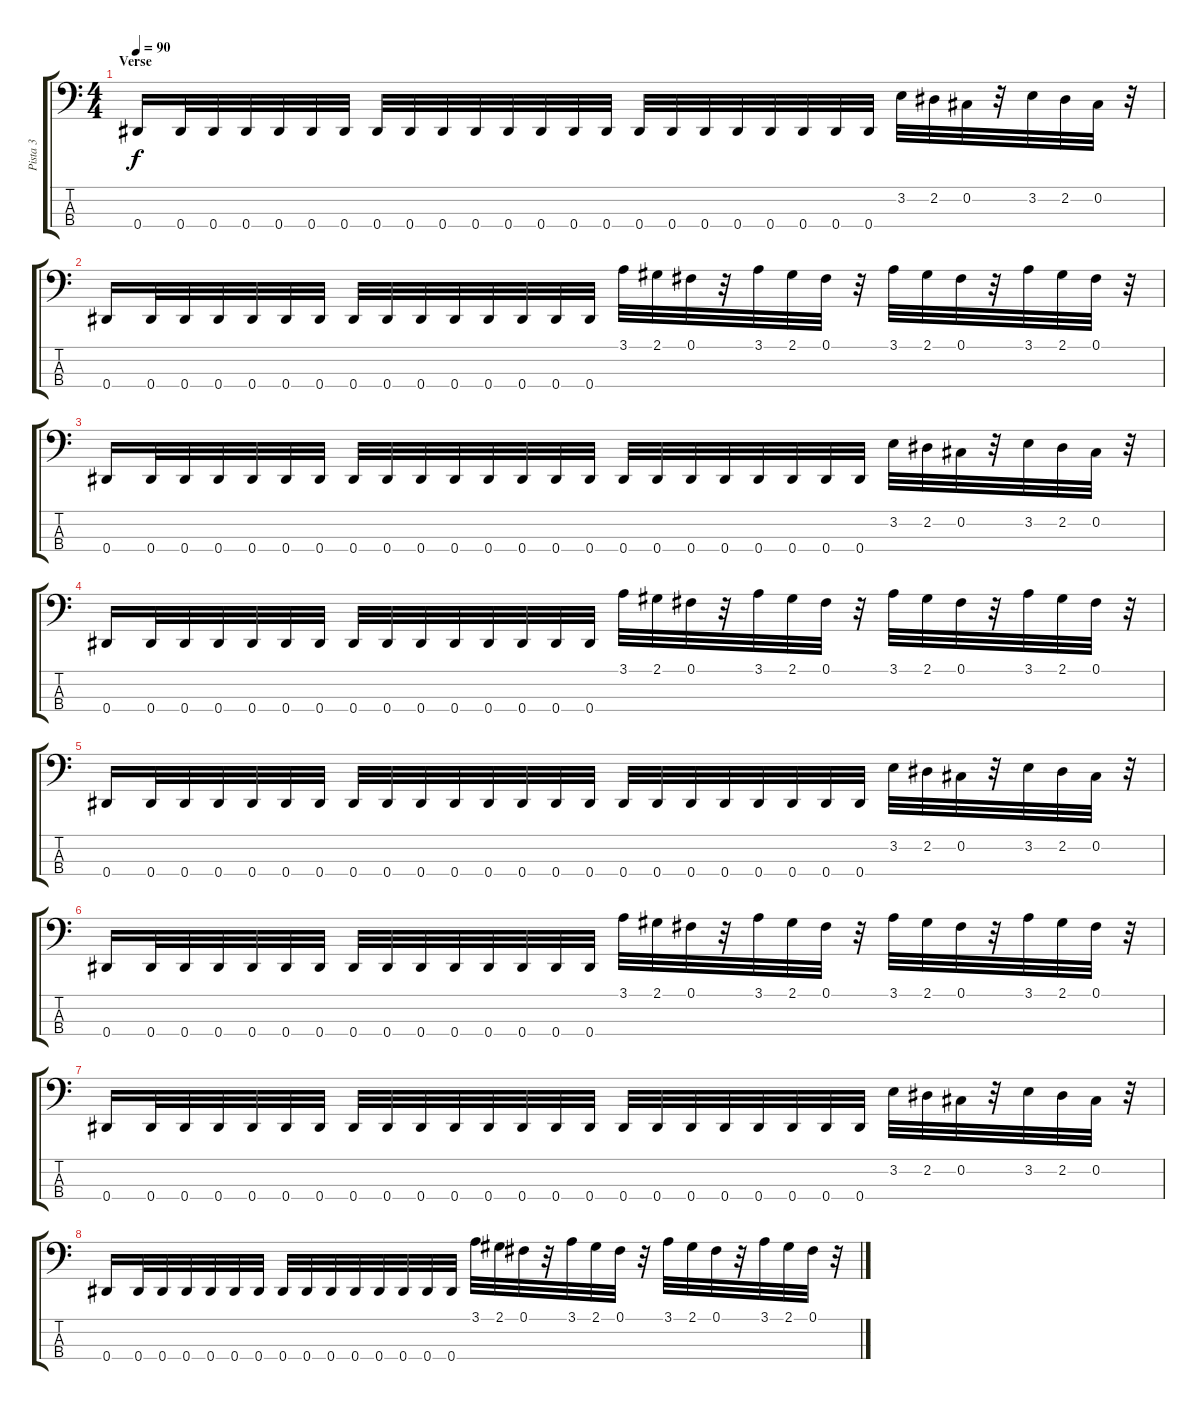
\track ("Pista 3" "Pista 3") {instrument electricbassfinger}
\staff {score tabs}
\tuning (Gb2 Db2 Ab1 Eb1) {hide}
\ts (4 4)
\section ("" "Verse")
\tempo 90
\clef f4
\ks c
0.4.16{dy f} 0.4.32 0.4.32 0.4.32 0.4.32 0.4.32 0.4.32 0.4.32 0.4.32 0.4.32 0.4.32 0.4.32 0.4.32 0.4.32 0.4.32 0.4.32 0.4.32 0.4.32 0.4.32 0.4.32 0.4.32 0.4.32 0.4.32 3.2.32 2.2.32 0.2.32 r.32 3.2.32 2.2.32 0.2.32 r.32 |
0.4.16 0.4.32 0.4.32 0.4.32 0.4.32 0.4.32 0.4.32 0.4.32 0.4.32 0.4.32 0.4.32 0.4.32 0.4.32 0.4.32 0.4.32 3.1.32 2.1.32 0.1.32 r.32 3.1.32 2.1.32 0.1.32 r.32 3.1.32 2.1.32 0.1.32 r.32 3.1.32 2.1.32 0.1.32 r.32 |
0.4.16 0.4.32 0.4.32 0.4.32 0.4.32 0.4.32 0.4.32 0.4.32 0.4.32 0.4.32 0.4.32 0.4.32 0.4.32 0.4.32 0.4.32 0.4.32 0.4.32 0.4.32 0.4.32 0.4.32 0.4.32 0.4.32 0.4.32 3.2.32 2.2.32 0.2.32 r.32 3.2.32 2.2.32 0.2.32 r.32 |
0.4.16 0.4.32 0.4.32 0.4.32 0.4.32 0.4.32 0.4.32 0.4.32 0.4.32 0.4.32 0.4.32 0.4.32 0.4.32 0.4.32 0.4.32 3.1.32 2.1.32 0.1.32 r.32 3.1.32 2.1.32 0.1.32 r.32 3.1.32 2.1.32 0.1.32 r.32 3.1.32 2.1.32 0.1.32 r.32 |
0.4.16 0.4.32 0.4.32 0.4.32 0.4.32 0.4.32 0.4.32 0.4.32 0.4.32 0.4.32 0.4.32 0.4.32 0.4.32 0.4.32 0.4.32 0.4.32 0.4.32 0.4.32 0.4.32 0.4.32 0.4.32 0.4.32 0.4.32 3.2.32 2.2.32 0.2.32 r.32 3.2.32 2.2.32 0.2.32 r.32 |
0.4.16 0.4.32 0.4.32 0.4.32 0.4.32 0.4.32 0.4.32 0.4.32 0.4.32 0.4.32 0.4.32 0.4.32 0.4.32 0.4.32 0.4.32 3.1.32 2.1.32 0.1.32 r.32 3.1.32 2.1.32 0.1.32 r.32 3.1.32 2.1.32 0.1.32 r.32 3.1.32 2.1.32 0.1.32 r.32 |
0.4.16 0.4.32 0.4.32 0.4.32 0.4.32 0.4.32 0.4.32 0.4.32 0.4.32 0.4.32 0.4.32 0.4.32 0.4.32 0.4.32 0.4.32 0.4.32 0.4.32 0.4.32 0.4.32 0.4.32 0.4.32 0.4.32 0.4.32 3.2.32 2.2.32 0.2.32 r.32 3.2.32 2.2.32 0.2.32 r.32 |
0.4.16 0.4.32 0.4.32 0.4.32 0.4.32 0.4.32 0.4.32 0.4.32 0.4.32 0.4.32 0.4.32 0.4.32 0.4.32 0.4.32 0.4.32 3.1.32 2.1.32 0.1.32 r.32 3.1.32 2.1.32 0.1.32 r.32 3.1.32 2.1.32 0.1.32 r.32 3.1.32 2.1.32 0.1.32 r.32
